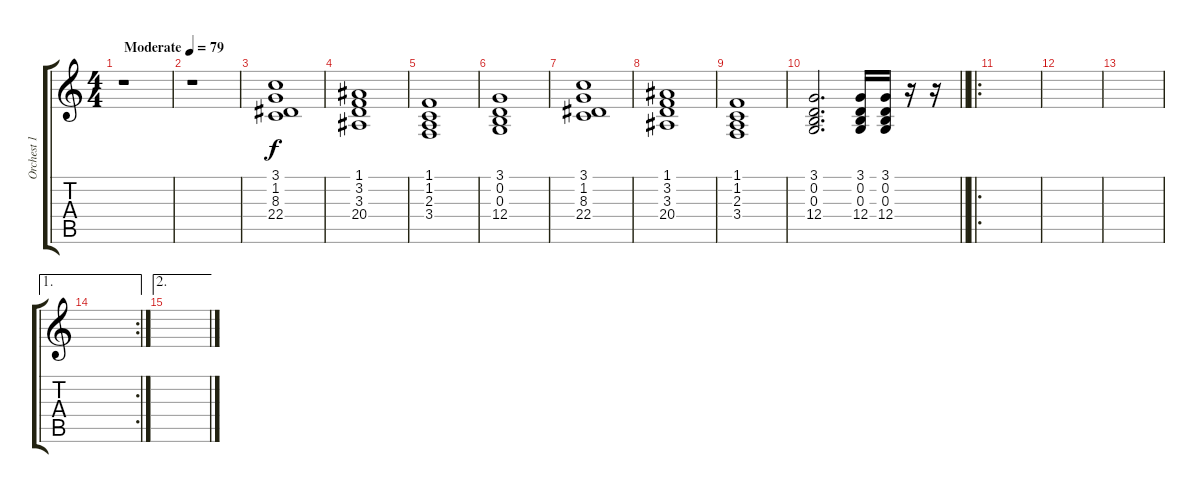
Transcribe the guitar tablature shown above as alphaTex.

\track ("Orchest 1" "Orchest 1") {instrument stringensemble1}
\staff {score tabs}
\tuning (E4 B3 G3 D3 A2 E2) {hide}
\ts (4 4)
\tempo (79 "Moderate")
\clef g2
\ks c
r.1{dy f instrument stringensemble1} |
r.1 |
(3.1 1.2 8.3 22.4).1 |
(1.1 3.2 3.3 20.4).1 |
(1.1 1.2 2.3 3.4).1 |
(3.1 0.2 0.3 12.4).1 |
(3.1 1.2 8.3 22.4).1 |
(1.1 3.2 3.3 20.4).1 |
(1.1 1.2 2.3 3.4).1 |
\barLineRight lightlight
(3.1 0.2 0.3 12.4).2{d} (3.1 0.2 0.3 12.4).16 (3.1 0.2 0.3 12.4).16 r.16 r.16 |
\ro
|
|
|
\ae 1
\rc 2
|
\ae 2
